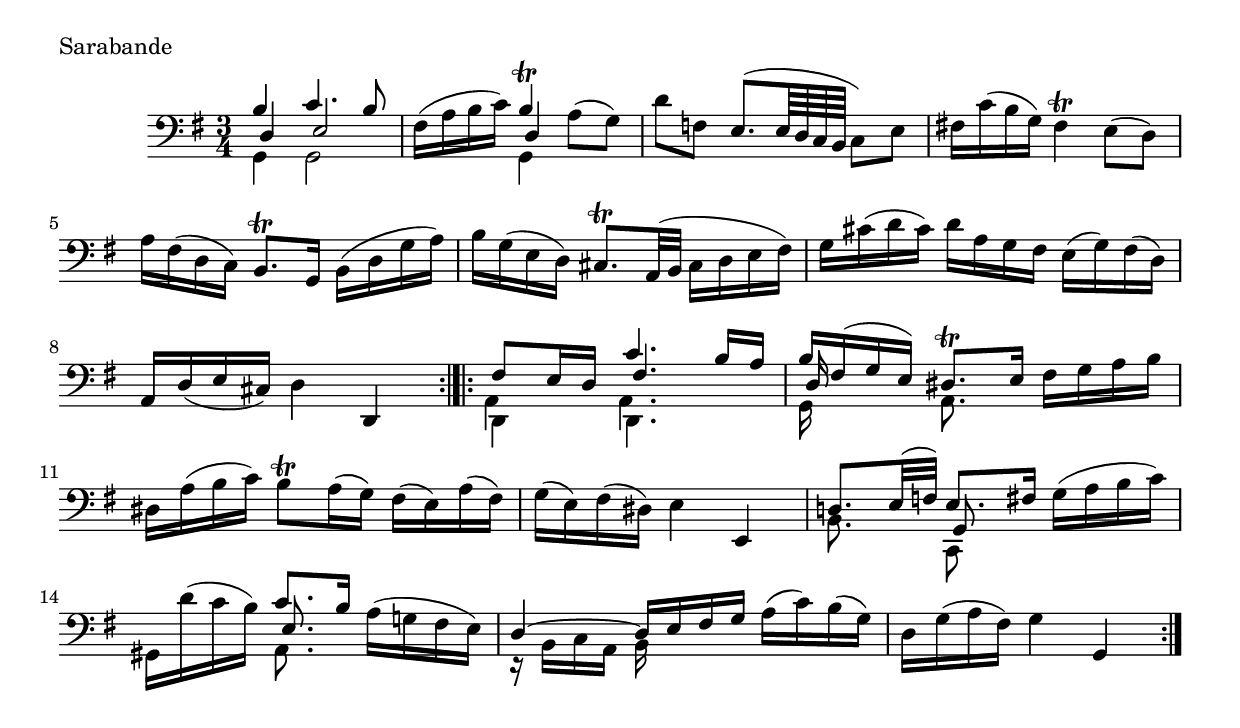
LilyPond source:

\score {
    \header {
        piece = "Sarabande"
    }
    \layout { }
    \relative c' {
        \clef bass
        \key g \major
        \time 3/4
        \set Staff.midiInstrument = "cello"

        % 1
        <<{b4 c4. b8}\\{g,4 g2}\\{d'4 e2}>> 
        fis16( a b c) <<{b4\trill}\\{g,}\\{d'}>> a'8( g) |
        d' f, e8.[( e64 d c b] c8[) e] |
        fis!16 c'( b g) fis4^\trill e8( d) |
        % 5
        a'16 fis( d c) b8.\trill g16 b( d g a) |
        b g( e d) cis8.\trill a32( b cis16 d e fis) |
        g cis( d cis) d a g fis e( g) fis( d) | \break
        % 8
        a d( e cis) d4 d, | \bar ":|.|:"
        <<{fis'8 e16 d c'4. b16 a}\\{d,,4 d4. s8}\\{s4 fis'4. s8}\\{a,4 a4. s8}>> |
        <<{b'16 fis( g e)}\\{g,16 s8.}\\{d'16 s8.}>>  <<{dis8.\trill e16}\\{a,8. s16}>>  fis'16 g a b | \break
        % 11
        dis, a'( b c) b8\trill a16( g) fis( e) a( fis) | g( e) fis( dis) e4 e, |
        <<{d'!8. e32( f) e8. fis16}\\{b,8. s16 c,8 s8}\\{s4 g'8 s}>>  g'16( a b c) |
        % 14
        gis, d''(c b) <<{c8. b16}\\{a,8. s16}\\{e'8. s16}>> a16( g! fis e) |
        <<{d4~d16 e fis g} \\ {r16 b,[c a] b}>> a'( c) b( g) |
        d g( a fis) g4 g, | \bar ":|."
	}
}
